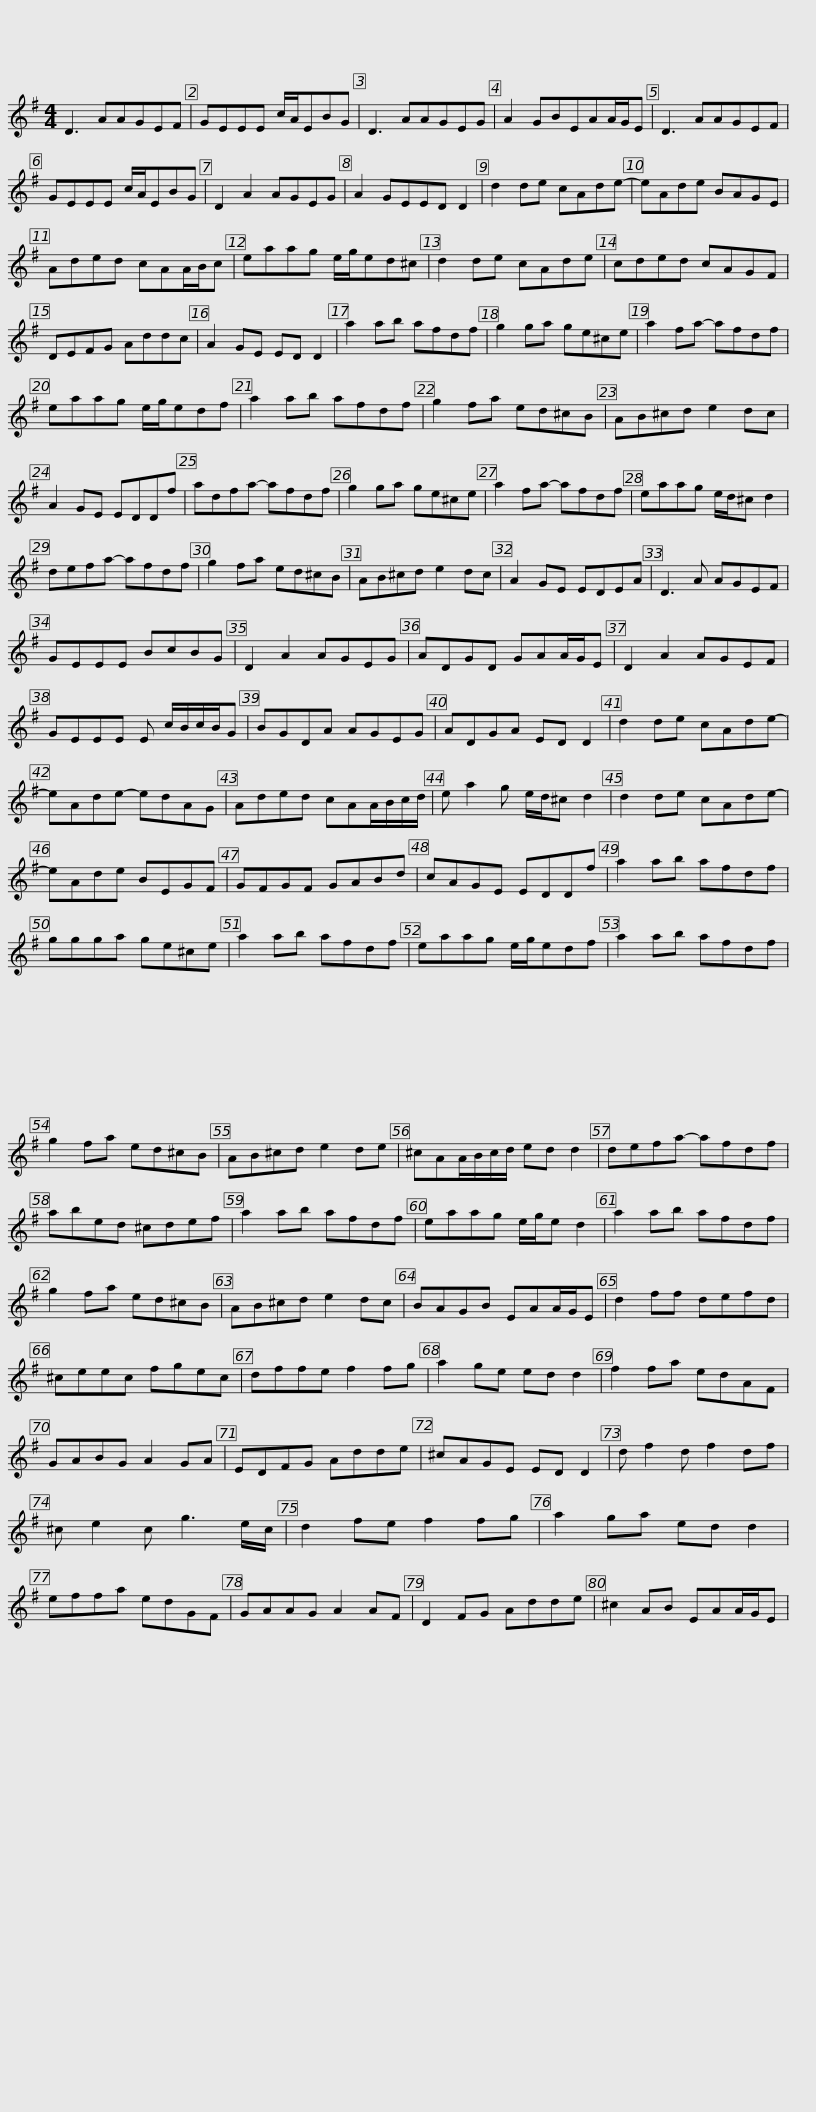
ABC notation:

X:1
L:1/8
M:4/4
I:linebreak $
K:G
V:1 treble
V:1
 D3 AAGEF | GEEE c/A/EBG | D3 AAGEG | A2 GBEAA/G/E | D3 AAGEF | %5
 GEEE c/A/EBG |$ D2 A2 AGEG | A2 GEED D2 | d2 de cAde- | eAde BAGE | %10
 Aded cAA/B/c | eaag e/g/ed^c |$ d2 de cAde | cded cAGF | DEFG Addc | %15
 A2 GE ED D2 | a2 ab afdf | g2 ga ge^ce |$ a2 fa- afdf | eaag e/g/edf | %20
 a2 ab afdf | g2 fa ed^cB | AB^cd e2 dc |$ A2 GE EDDf | adfa- afdf | %25
 g2 ga ge^ce | a2 fa- afdf | eaag e/d/^c d2 |$ defa- afdf | g2 fa ed^cB | %30
 AB^cd e2 dc | A2 GE EDEA | D3 A AGEF | GEEE BcBG |$ D2 A2 AGEG | %35
 ADGD GAA/G/E | D2 A2 AGEF | GEEE E c/B/c/B/G | BGDA AGEG | ADGA ED D2 |$ %40
 d2 de cAde- | eAde- edAG | Aded cAA/B/c/d/ | e a2 g e/d/^c d2 | d2 de cAde- |$ %45
 eAde BEGF | GFGF GABd | cAGE EDDf | a2 ab afdf | ggga ge^ce |$ %50
 a2 ab afdf | eaag e/g/edf | a2 ab afdf | g2 fa ed^cB | AB^cd e2 de |$ %55
 ^cAA/B/c/d/ ed d2 | defa- afdf | abed ^cdef | a2 ab afdf | eaag e/g/e d2 |$ %60
 a2 ab afdf | g2 fa ed^cB | AB^cd e2 dc | BAGB EAA/G/E | d2 ff defd |$ %65
 ^ceec fgec | dffe f2 fg | a2 ge ed d2 | f2 fa edAF | GABG A2 GA | %70
 EDFG Adde |$ ^cAGE ED D2 | d f2 d f2 df | ^c e2 c g3 e/c/ | d2 fe f2 fg | %75
 a2 ga ed d2 | effa edGF |$ GAAG A2 AF | D2 FG Adde | ^c2 AB EAA/G/E | %80
